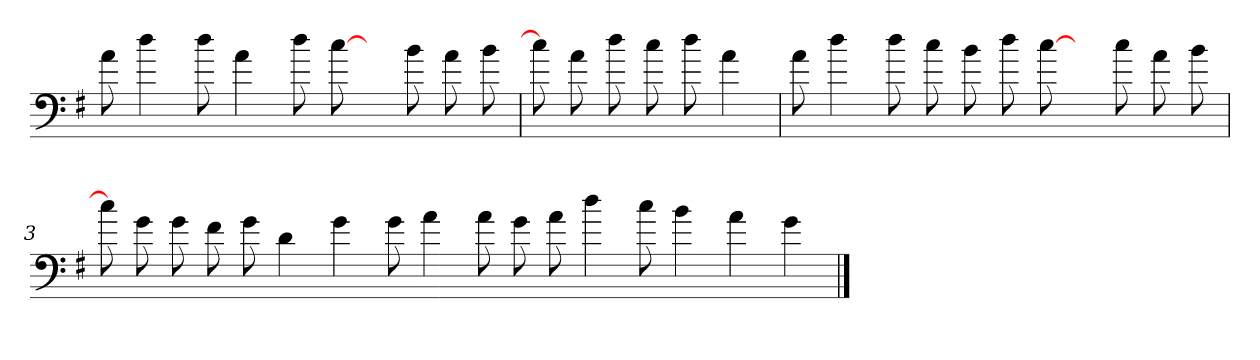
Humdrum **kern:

**kern
*part1
*staff1
*clefF4
*k[f#]
*G:
=
8a
4dd
8dd
4a
8dd
[8cc
8ryy
8b
8a
8b
=1
8cc]
8a
8dd
8cc
8dd
4a
=2
8a
4dd
8dd
8cc
8b
8dd
[8cc
8ryy
8cc
8a
8b
=3
8cc]
8g
8g
8f#
8g
4d
4g
8g
4a
8a
8g
8a
4dd
8cc
4b
4a
4g
==
*-
